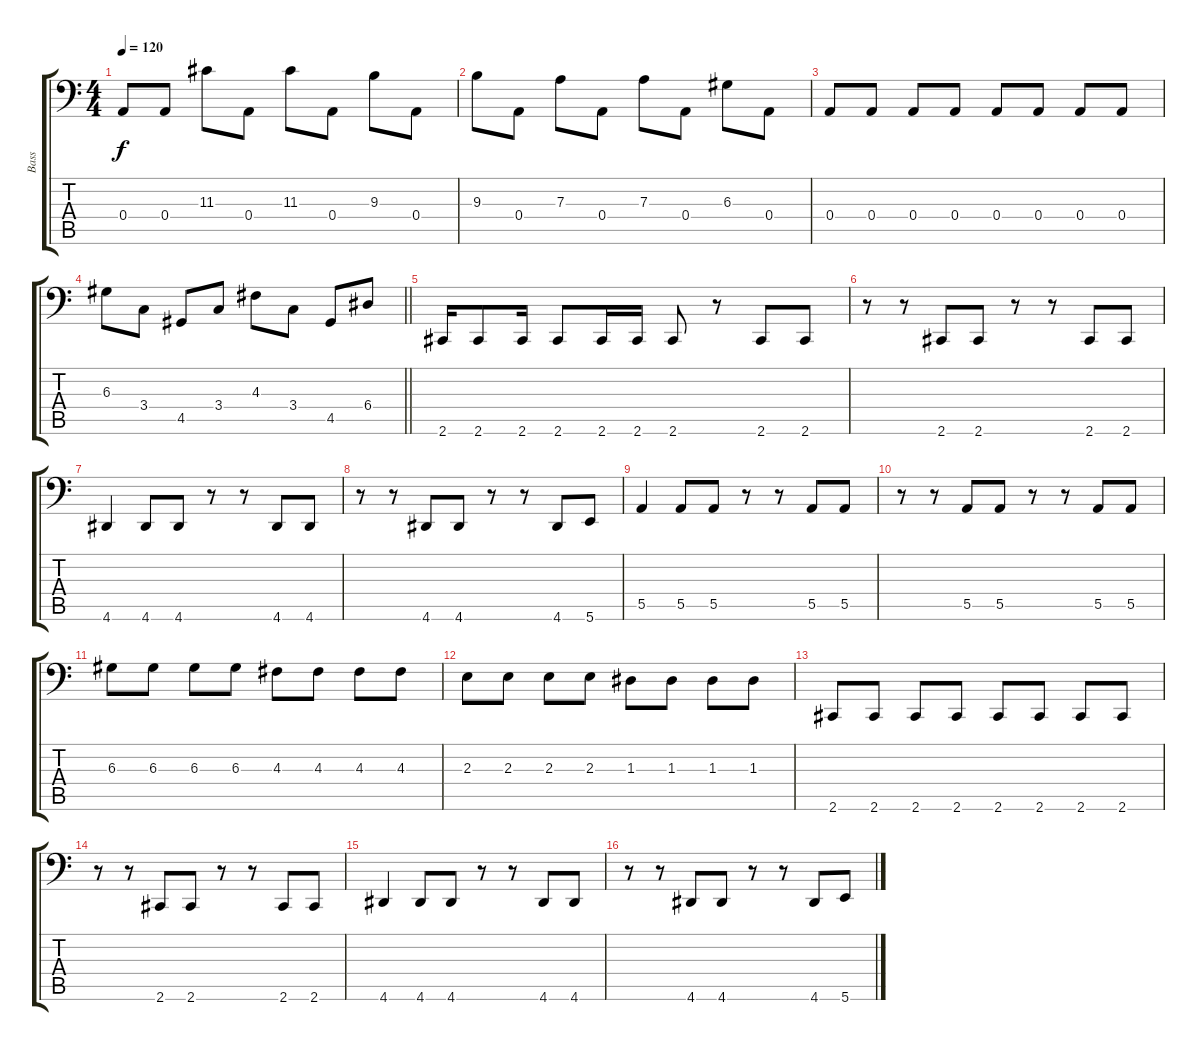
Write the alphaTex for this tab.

\track ("Bass" "Bass") {instrument electricbassfinger}
\staff {score tabs}
\tuning (C3 G2 D2 A1 E1 B0) {hide}
\ts (4 4)
\tempo 120
\clef f4
\ks c
0.4.8{dy f} 0.4.8 11.3.8 0.4.8 11.3.8 0.4.8 9.3.8 0.4.8 |
9.3.8 0.4.8 7.3.8 0.4.8 7.3.8 0.4.8 6.3.8 0.4.8 |
0.4.8 0.4.8 0.4.8 0.4.8 0.4.8 0.4.8 0.4.8 0.4.8 |
\barLineRight lightlight
6.3.8 3.4.8 4.5.8 3.4.8 4.3.8 3.4.8 4.5.8 6.4.8 |
2.6.16 2.6.8 2.6.16 2.6.8 2.6.16 2.6.16 2.6.8 r.8 2.6.8 2.6.8 |
r.8 r.8 2.6.8 2.6.8 r.8 r.8 2.6.8 2.6.8 |
4.6.4 4.6.8 4.6.8 r.8 r.8 4.6.8 4.6.8 |
r.8 r.8 4.6.8 4.6.8 r.8 r.8 4.6.8 5.6.8 |
5.5.4 5.5.8 5.5.8 r.8 r.8 5.5.8 5.5.8 |
r.8 r.8 5.5.8 5.5.8 r.8 r.8 5.5.8 5.5.8 |
6.3.8 6.3.8 6.3.8 6.3.8 4.3.8 4.3.8 4.3.8 4.3.8 |
2.3.8 2.3.8 2.3.8 2.3.8 1.3.8 1.3.8 1.3.8 1.3.8 |
2.6.8 2.6.8 2.6.8 2.6.8 2.6.8 2.6.8 2.6.8 2.6.8 |
r.8 r.8 2.6.8 2.6.8 r.8 r.8 2.6.8 2.6.8 |
4.6.4 4.6.8 4.6.8 r.8 r.8 4.6.8 4.6.8 |
r.8 r.8 4.6.8 4.6.8 r.8 r.8 4.6.8 5.6.8
